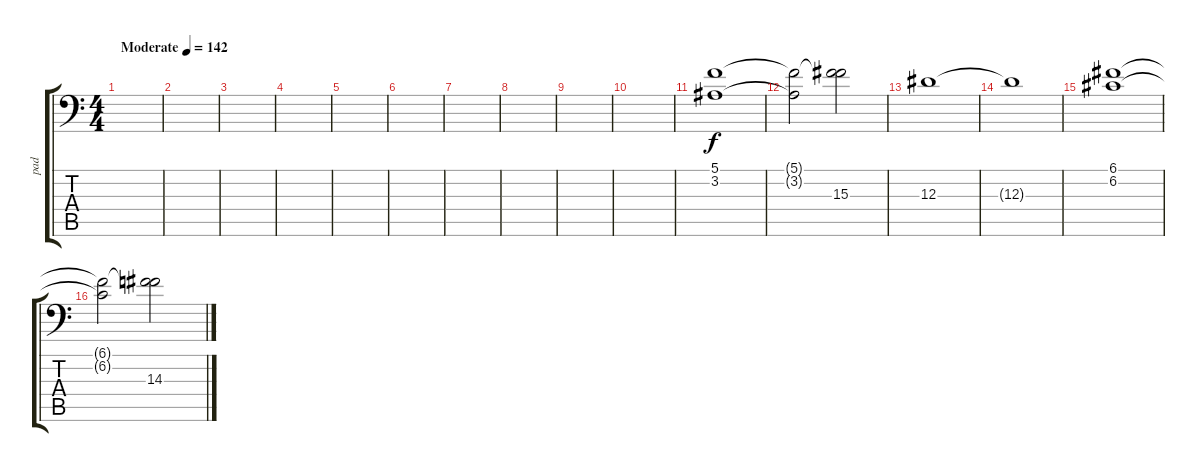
\track ("pad" "pad") {instrument pad2warm}
\staff {score tabs}
\tuning (C4 G3 Eb3 Bb2 F2 Bb1) {hide}
\ts (4 4)
\tempo (142 "Moderate")
\clef f4
\ks c
|
|
|
|
|
|
|
|
|
|
(5.1 3.2).1 |
(5.1{t} 3.2{t}).2 (5.1{t} 15.3).2 |
12.3.1 |
12.3{t}.1 |
(6.1 6.2).1 |
(6.1{t} 6.2{t}).2 (6.1{t} 14.3).2
